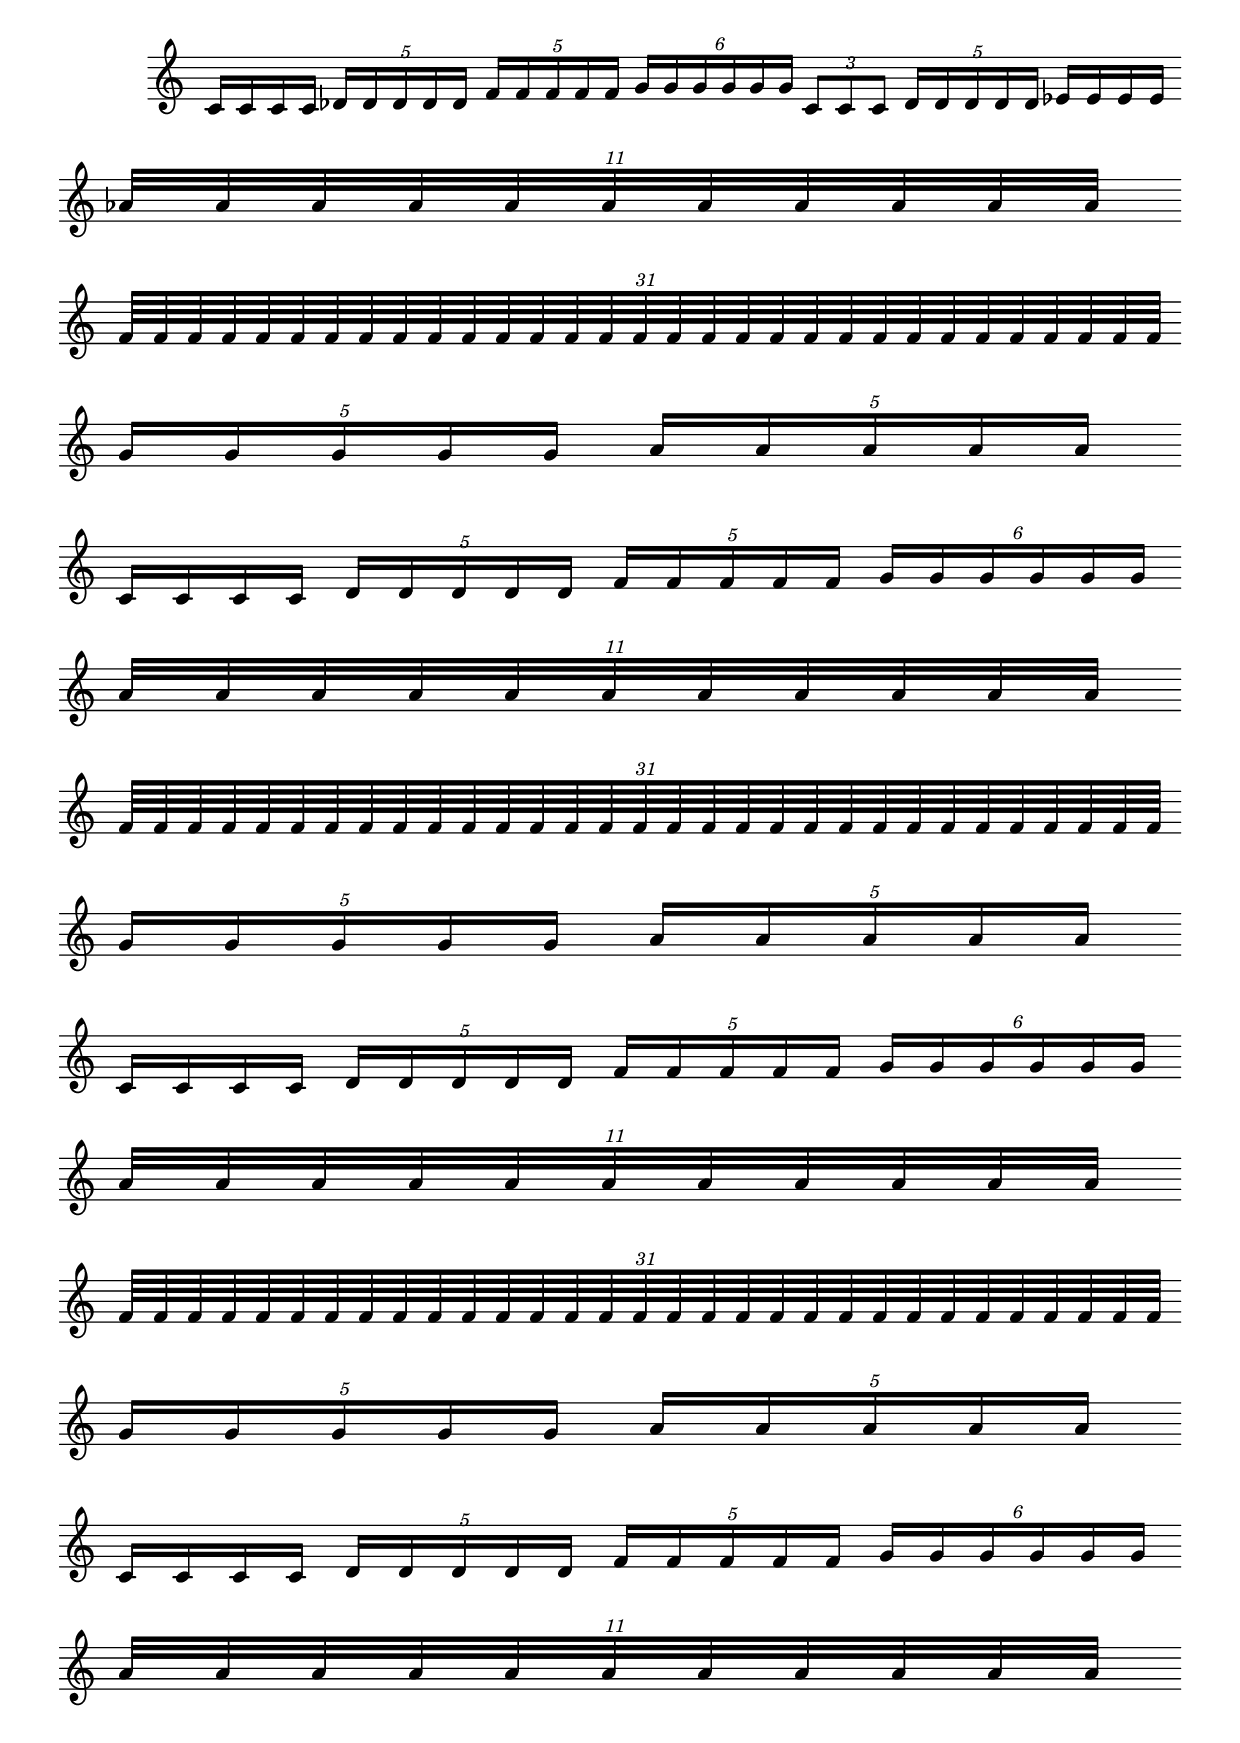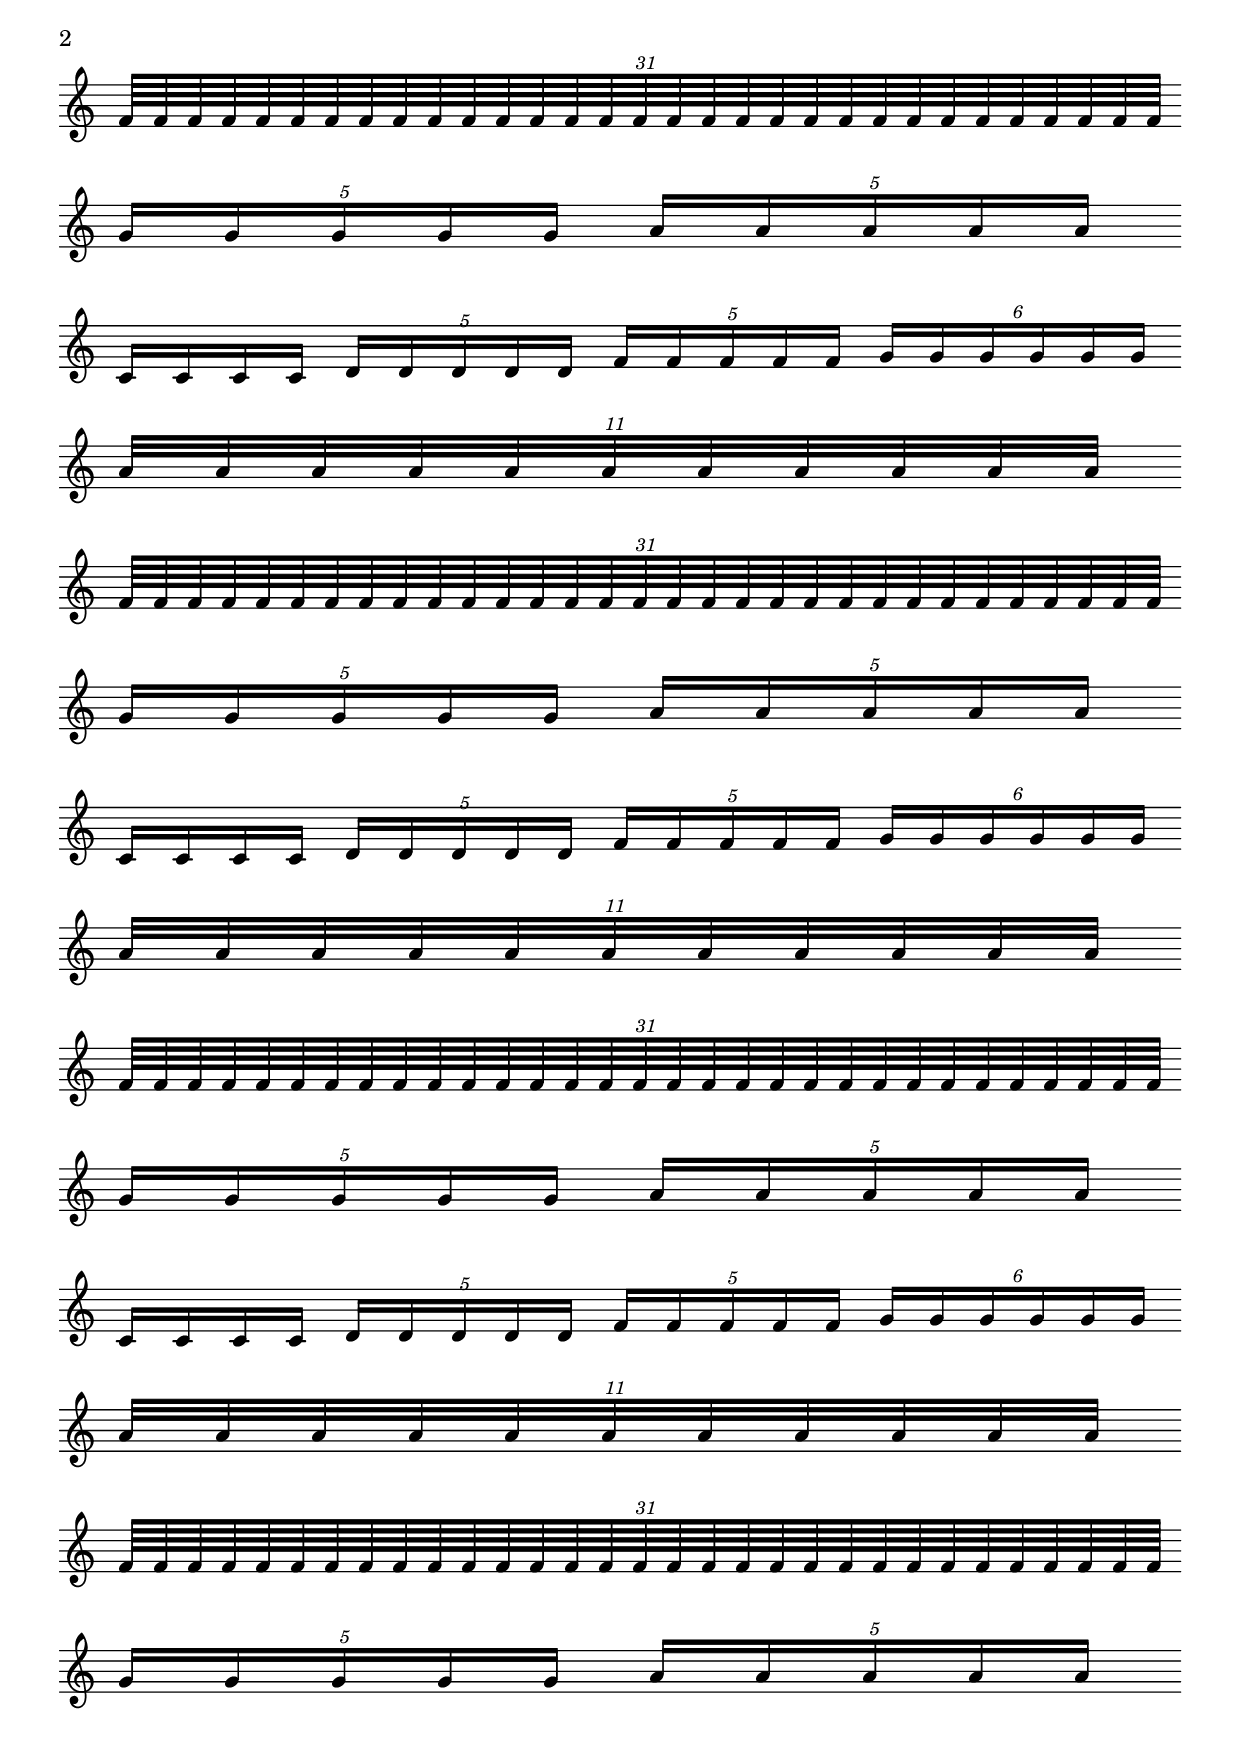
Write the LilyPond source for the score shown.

#(ly:set-option 'midi-extension "mid")
\version "2.12.3"
\include "english.ly"
\header{ 
}
%{
Hi john

|SSSS rrrrr mmmmm PPPPPP SSS rrrrr gggg

| ddddddddddd 

| mmmmmmmmmmmmmmmmmmmmmmmmmmmmmmm

| PPPPP ddddd

|SSSS rrrrr mmmmm PPPPPP

| ddddddddddd

| mmmmmmmmmmmmmmmmmmmmmmmmmmmmmmm

| PPPPP ddddd



|SSSS rrrrr mmmmm PPPPPP

| ddddddddddd

| mmmmmmmmmmmmmmmmmmmmmmmmmmmmmmm

| PPPPP ddddd


|SSSS rrrrr mmmmm PPPPPP

| ddddddddddd

| mmmmmmmmmmmmmmmmmmmmmmmmmmmmmmm

| PPPPP ddddd


|SSSS rrrrr mmmmm PPPPPP

| ddddddddddd

| mmmmmmmmmmmmmmmmmmmmmmmmmmmmmmm

| PPPPP ddddd


|SSSS rrrrr mmmmm PPPPPP

| ddddddddddd

| mmmmmmmmmmmmmmmmmmmmmmmmmmmmmmm

| PPPPP ddddd


|SSSS rrrrr mmmmm PPPPPP

| ddddddddddd

| mmmmmmmmmmmmmmmmmmmmmmmmmmmmmmm

| PPPPP ddddd


%}
melody = {
\once \override Staff.TimeSignature #'stencil = ##f
\clef treble
\key c 
\major
\cadenzaOn
  c'16[ c'16 c'16 c'16] \times 4/5{ df'16[ df'16 df'16 df'16 df'16] }  \times 4/5{ f'16[ f'16 f'16 f'16 f'16] }  \times 4/6{ g'16[ g'16 g'16 g'16 g'16 g'16] }  \times 2/3{ c'8[ c'8 c'8] }  \times 4/5{ df'16[ df'16 df'16 df'16 df'16] }  ef'16[ ef'16 ef'16 ef'16] \bar "" \break 
  \times 8/11{ af'32[ af'32 af'32 af'32 af'32 af'32 af'32 af'32 af'32 af'32 af'32] }  \bar "" \break 
  \times 16/31{ f'64[ f'64 f'64 f'64 f'64 f'64 f'64 f'64 f'64 f'64 f'64 f'64 f'64 f'64 f'64 f'64 f'64 f'64 f'64 f'64 f'64 f'64 f'64 f'64 f'64 f'64 f'64 f'64 f'64 f'64 f'64] }  \bar "" \break 
  \times 4/5{ g'16[ g'16 g'16 g'16 g'16] }  \times 4/5{ af'16[ af'16 af'16 af'16 af'16] }  \bar "" \break 
  c'16[ c'16 c'16 c'16] \times 4/5{ df'16[ df'16 df'16 df'16 df'16] }  \times 4/5{ f'16[ f'16 f'16 f'16 f'16] }  \times 4/6{ g'16[ g'16 g'16 g'16 g'16 g'16] }  \bar "" \break 
  \times 8/11{ af'32[ af'32 af'32 af'32 af'32 af'32 af'32 af'32 af'32 af'32 af'32] }  \bar "" \break 
  \times 16/31{ f'64[ f'64 f'64 f'64 f'64 f'64 f'64 f'64 f'64 f'64 f'64 f'64 f'64 f'64 f'64 f'64 f'64 f'64 f'64 f'64 f'64 f'64 f'64 f'64 f'64 f'64 f'64 f'64 f'64 f'64 f'64] }  \bar "" \break 
  \times 4/5{ g'16[ g'16 g'16 g'16 g'16] }  \times 4/5{ af'16[ af'16 af'16 af'16 af'16] }  \bar "" \break 
  c'16[ c'16 c'16 c'16] \times 4/5{ df'16[ df'16 df'16 df'16 df'16] }  \times 4/5{ f'16[ f'16 f'16 f'16 f'16] }  \times 4/6{ g'16[ g'16 g'16 g'16 g'16 g'16] }  \bar "" \break 
  \times 8/11{ af'32[ af'32 af'32 af'32 af'32 af'32 af'32 af'32 af'32 af'32 af'32] }  \bar "" \break 
  \times 16/31{ f'64[ f'64 f'64 f'64 f'64 f'64 f'64 f'64 f'64 f'64 f'64 f'64 f'64 f'64 f'64 f'64 f'64 f'64 f'64 f'64 f'64 f'64 f'64 f'64 f'64 f'64 f'64 f'64 f'64 f'64 f'64] }  \bar "" \break 
  \times 4/5{ g'16[ g'16 g'16 g'16 g'16] }  \times 4/5{ af'16[ af'16 af'16 af'16 af'16] }  \bar "" \break 
  c'16[ c'16 c'16 c'16] \times 4/5{ df'16[ df'16 df'16 df'16 df'16] }  \times 4/5{ f'16[ f'16 f'16 f'16 f'16] }  \times 4/6{ g'16[ g'16 g'16 g'16 g'16 g'16] }  \bar "" \break 
  \times 8/11{ af'32[ af'32 af'32 af'32 af'32 af'32 af'32 af'32 af'32 af'32 af'32] }  \bar "" \break 
  \times 16/31{ f'64[ f'64 f'64 f'64 f'64 f'64 f'64 f'64 f'64 f'64 f'64 f'64 f'64 f'64 f'64 f'64 f'64 f'64 f'64 f'64 f'64 f'64 f'64 f'64 f'64 f'64 f'64 f'64 f'64 f'64 f'64] }  \bar "" \break 
  \times 4/5{ g'16[ g'16 g'16 g'16 g'16] }  \times 4/5{ af'16[ af'16 af'16 af'16 af'16] }  \bar "" \break 
  c'16[ c'16 c'16 c'16] \times 4/5{ df'16[ df'16 df'16 df'16 df'16] }  \times 4/5{ f'16[ f'16 f'16 f'16 f'16] }  \times 4/6{ g'16[ g'16 g'16 g'16 g'16 g'16] }  \bar "" \break 
  \times 8/11{ af'32[ af'32 af'32 af'32 af'32 af'32 af'32 af'32 af'32 af'32 af'32] }  \bar "" \break 
  \times 16/31{ f'64[ f'64 f'64 f'64 f'64 f'64 f'64 f'64 f'64 f'64 f'64 f'64 f'64 f'64 f'64 f'64 f'64 f'64 f'64 f'64 f'64 f'64 f'64 f'64 f'64 f'64 f'64 f'64 f'64 f'64 f'64] }  \bar "" \break 
  \times 4/5{ g'16[ g'16 g'16 g'16 g'16] }  \times 4/5{ af'16[ af'16 af'16 af'16 af'16] }  \bar "" \break 
  c'16[ c'16 c'16 c'16] \times 4/5{ df'16[ df'16 df'16 df'16 df'16] }  \times 4/5{ f'16[ f'16 f'16 f'16 f'16] }  \times 4/6{ g'16[ g'16 g'16 g'16 g'16 g'16] }  \bar "" \break 
  \times 8/11{ af'32[ af'32 af'32 af'32 af'32 af'32 af'32 af'32 af'32 af'32 af'32] }  \bar "" \break 
  \times 16/31{ f'64[ f'64 f'64 f'64 f'64 f'64 f'64 f'64 f'64 f'64 f'64 f'64 f'64 f'64 f'64 f'64 f'64 f'64 f'64 f'64 f'64 f'64 f'64 f'64 f'64 f'64 f'64 f'64 f'64 f'64 f'64] }  \bar "" \break 
  \times 4/5{ g'16[ g'16 g'16 g'16 g'16] }  \times 4/5{ af'16[ af'16 af'16 af'16 af'16] }  \bar "" \break 
  c'16[ c'16 c'16 c'16] \times 4/5{ df'16[ df'16 df'16 df'16 df'16] }  \times 4/5{ f'16[ f'16 f'16 f'16 f'16] }  \times 4/6{ g'16[ g'16 g'16 g'16 g'16 g'16] }  \bar "" \break 
  \times 8/11{ af'32[ af'32 af'32 af'32 af'32 af'32 af'32 af'32 af'32 af'32 af'32] }  \bar "" \break 
  \times 16/31{ f'64[ f'64 f'64 f'64 f'64 f'64 f'64 f'64 f'64 f'64 f'64 f'64 f'64 f'64 f'64 f'64 f'64 f'64 f'64 f'64 f'64 f'64 f'64 f'64 f'64 f'64 f'64 f'64 f'64 f'64 f'64] }  \bar "" \break 
  \times 4/5{ g'16[ g'16 g'16 g'16 g'16] }  \times 4/5{ af'16[ af'16 af'16 af'16 af'16] }  \bar "" \break 
 }
text = \lyricmode {
                                                                                                                                                                                                                                                                                                                                                                                                                                                                                                                                    
}
\score{

<<
\new Voice = "one" {
\melody
}
\new Lyrics \lyricsto "one" \text
>>
\layout {
\context {
\Score
}
}
\midi {
\context {
\Score
tempoWholesPerMinute = #(ly:make-moment 200 4)
}
}
}